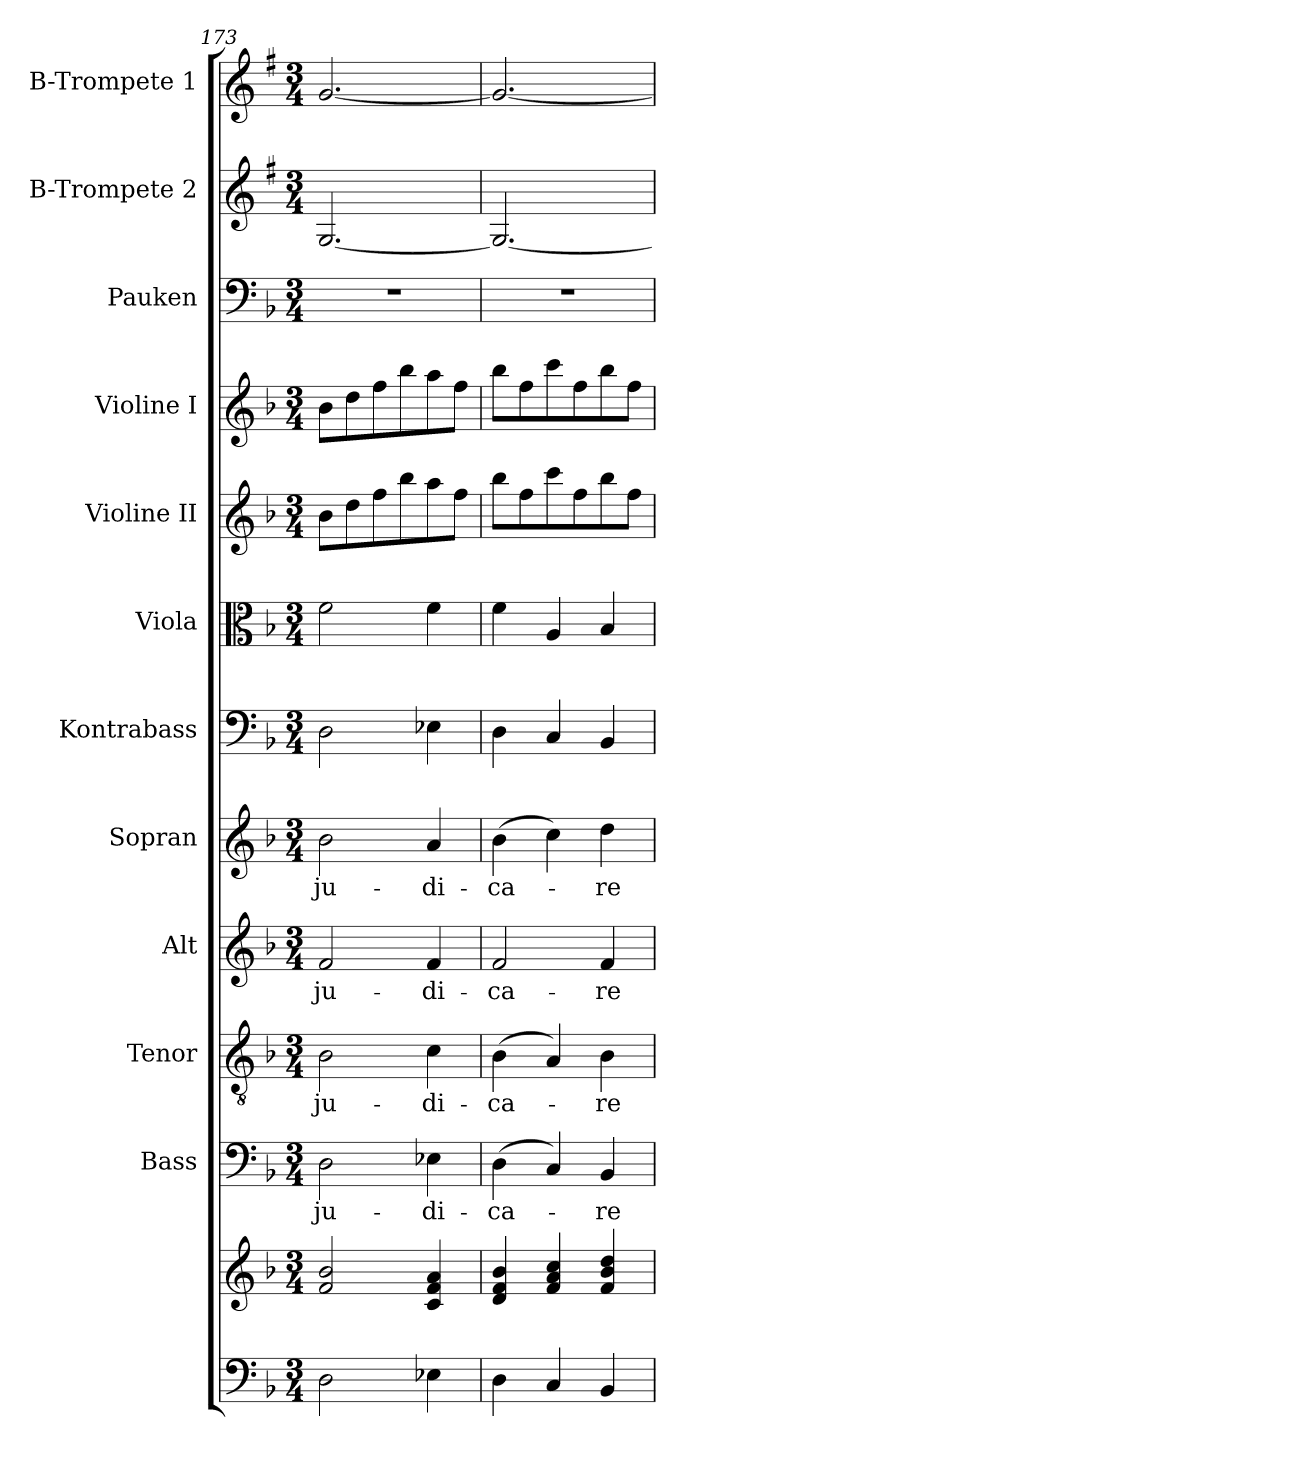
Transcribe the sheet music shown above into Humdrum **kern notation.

**kern	**kern	**kern	**text	**kern	**text	**kern	**text	**kern	**text	**kern	**kern	**kern	**kern	**kern	**kern	**kern
*part12	*part12	*part11	*part11	*part10	*part10	*part9	*part9	*part8	*part8	*part7	*part6	*part5	*part4	*part3	*part2	*part1
*staff13	*staff12	*staff11	*staff11	*staff10	*staff10	*staff9	*staff9	*staff8	*staff8	*staff7	*staff6	*staff5	*staff4	*staff3	*staff2	*staff1
*	*	*I"Bass	*	*I"Tenor	*	*I"Alt	*	*I"Sopran	*	*I"Kontrabass	*I"Viola	*I"Violine II	*I"Violine I	*I"Pauken	*I"B-Trompete 2	*I"B-Trompete 1
*	*	*I'B.	*	*I'T.	*	*I'A.	*	*I'S.	*	*I'Kb.	*I'Vla.	*I'Vl. II	*I'Vl. I	*I'Pk.	*I'B Trp. 2	*I'B Trp. 1
!!LO:PB:g=z
*clefF4	*clefG2	*clefF4	*	*clefGv2	*	*clefG2	*	*clefG2	*	*clefF4	*clefC3	*clefG2	*clefG2	*clefF4	*clefG2	*clefG2
*	*	*	*	*	*	*	*	*	*	*ITrd7c12	*	*	*	*	*ITrd1c2	*ITrd1c2
*k[b-]	*k[b-]	*k[b-]	*	*k[b-]	*	*k[b-]	*	*k[b-]	*	*k[b-]	*k[b-]	*k[b-]	*k[b-]	*k[b-]	*k[b-]	*k[b-]
*F:	*F:	*F:	*	*F:	*	*F:	*	*F:	*	*F:	*F:	*F:	*F:	*F:	*F:	*F:
*M3/4	*M3/4	*M3/4	*	*M3/4	*	*M3/4	*	*M3/4	*	*M3/4	*M3/4	*M3/4	*M3/4	*M3/4	*M3/4	*M3/4
=173	=173	=173	=173	=173	=173	=173	=173	=173	=173	=173	=173	=173	=173	=173	=173	=173
!	!	!	!LO:LY:b	!	!LO:LY:b	!	!LO:LY:b	!	!LO:LY:b	!	!	!	!	!	!	!
2D\	2f/ 2b-/	2D\	ju-	2B-\	ju-	2f/	ju-	2b-\	ju-	2DD\	2f\	8b-\L	8b-\L	2.r	[2.F/	[2.f/
.	.	.	.	.	.	.	.	.	.	.	.	8dd\	8dd\	.	.	.
.	.	.	.	.	.	.	.	.	.	.	.	8ff\	8ff\	.	.	.
.	.	.	.	.	.	.	.	.	.	.	.	8bb-\	8bb-\	.	.	.
!	!	!	!LO:LY:b	!	!LO:LY:b	!	!LO:LY:b	!	!LO:LY:b	!	!	!	!	!	!	!
4E-X\	4c/ 4f/ 4a/	4E-X\	-di-	4c\	-di-	4f/	-di-	4a/	-di-	4EE-X\	4f\	8aa\	8aa\	.	.	.
.	.	.	.	.	.	.	.	.	.	.	.	8ff\J	8ff\J	.	.	.
=174	=174	=174	=174	=174	=174	=174	=174	=174	=174	=174	=174	=174	=174	=174	=174	=174
!	!	!	!LO:LY:b	!	!LO:LY:b	!	!LO:LY:b	!	!LO:LY:b	!	!	!	!	!	!	!
4D\	4d/ 4f/ 4b-/	(>4D\	-ca-	(>4B-\	-ca-	2f/	-ca-	(>4b-\	-ca-	4DD\	4f\	8bb-\L	8bb-\L	2.r	2.F/_	2.f/_
.	.	.	.	.	.	.	.	.	.	.	.	8ff\	8ff\	.	.	.
4C/	4f/ 4a/ 4cc/	4C/)	.	4A/)	.	.	.	4cc\)	.	4CC/	4A/	8ccc\	8ccc\	.	.	.
.	.	.	.	.	.	.	.	.	.	.	.	8ff\	8ff\	.	.	.
!	!	!	!LO:LY:b	!	!LO:LY:b	!	!LO:LY:b	!	!LO:LY:b	!	!	!	!	!	!	!
4BB-/	4f/ 4b-/ 4dd/	4BB-/	-re	4B-\	-re	4f/	-re	4dd\	-re	4BBB-/	4B-/	8bb-\	8bb-\	.	.	.
.	.	.	.	.	.	.	.	.	.	.	.	8ff\J	8ff\J	.	.	.
=	=	=	=	=	=	=	=	=	=	=	=	=	=	=	=	=
*-	*-	*-	*-	*-	*-	*-	*-	*-	*-	*-	*-	*-	*-	*-	*-	*-
